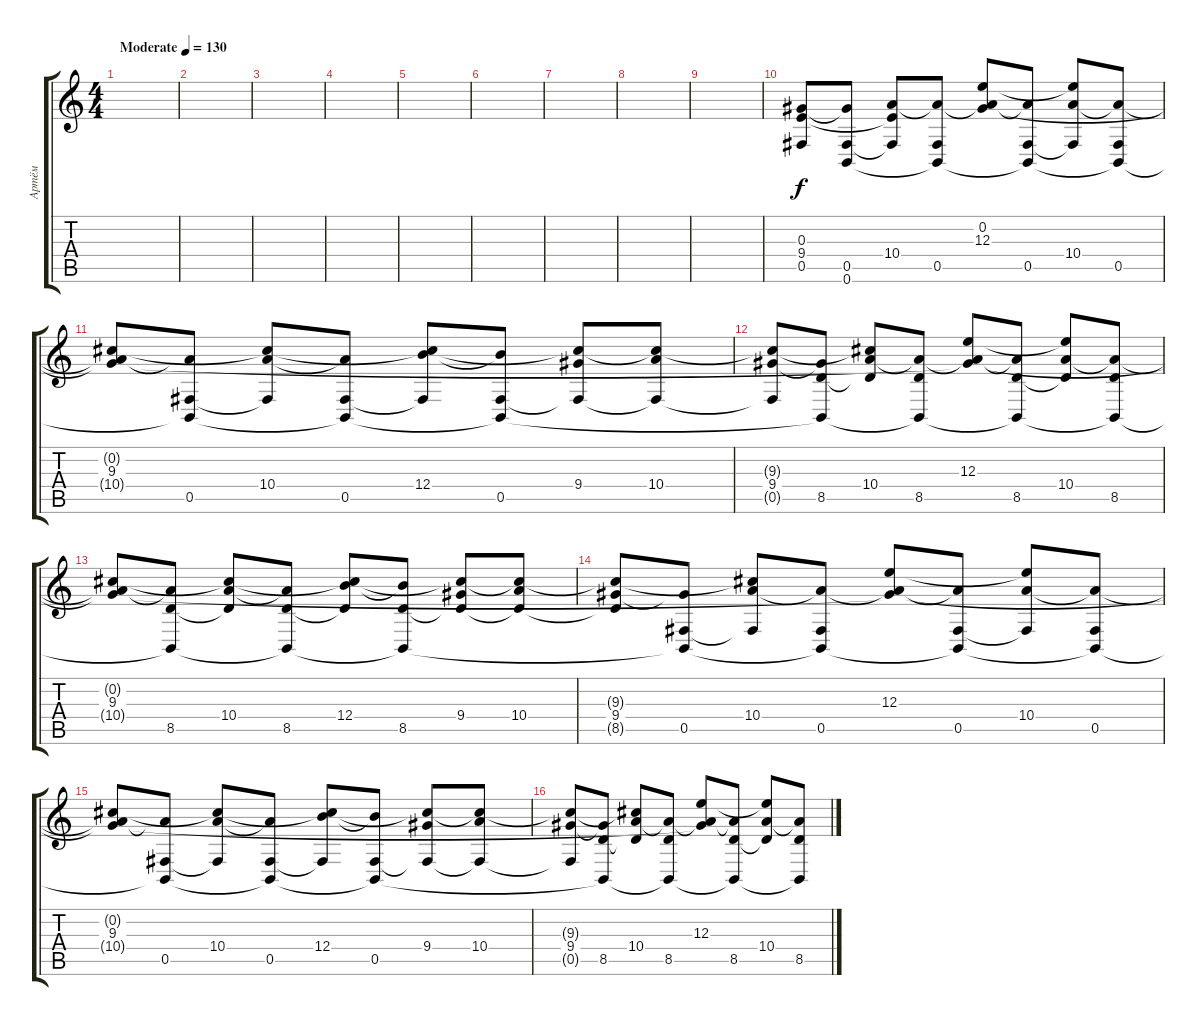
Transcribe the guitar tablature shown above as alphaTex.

\track ("Артём" "Артём") {instrument acousticguitarsteel}
\staff {score tabs}
\tuning (Db4 Ab3 E3 B2 Gb2 B1) {hide}
\ts (4 4)
\tempo (130 "Moderate")
\clef g2
\ks c
|
|
|
|
|
|
|
|
|
(0.3 9.4 0.5).8 (9.4{t} 0.5 0.6).8 (0.3{t} 10.4 0.5{t}).8 (10.4{t} 0.5 0.6{t}).8 (0.2 12.3 10.4{t}).8 (10.4{t} 0.5 0.6{t}).8 (12.3{t} 10.4 0.5{t}).8 (10.4{t} 0.5 0.6{t}).8 |
(0.2{t} 9.3 10.4{t}).8 (10.4{t} 0.5 0.6{t}).8 (9.3{t} 10.4 0.5{t}).8 (10.4{t} 0.5 0.6{t}).8 (9.3{t} 12.4 0.5{t}).8 (12.4{t} 0.5 0.6{t}).8 (9.3{t} 9.4 0.5{t}).8 (9.3{t} 10.4 0.5{t}).8 |
(9.3{t} 9.4 0.5{t}).8 (9.4{t} 8.5 0.6{t}).8 (9.3{t} 10.4 8.5{t}).8 (10.4{t} 8.5 0.6{t}).8 (0.2{t} 12.3 10.4{t}).8 (10.4{t} 8.5 0.6{t}).8 (12.3{t} 10.4 8.5{t}).8 (10.4{t} 8.5 0.6{t}).8 |
(0.2{t} 9.3 10.4{t}).8 (10.4{t} 8.5 0.6{t}).8 (9.3{t} 10.4 8.5{t}).8 (10.4{t} 8.5 0.6{t}).8 (9.3{t} 12.4 8.5{t}).8 (12.4{t} 8.5 0.6{t}).8 (9.3{t} 9.4 8.5{t}).8 (9.3{t} 10.4 8.5{t}).8 |
(9.3{t} 9.4 8.5{t}).8 (9.4{t} 0.5 0.6{t}).8 (9.3{t} 10.4 0.5{t}).8 (10.4{t} 0.5 0.6{t}).8 (0.2{t} 12.3 10.4{t}).8 (10.4{t} 0.5 0.6{t}).8 (12.3{t} 10.4 0.5{t}).8 (10.4{t} 0.5 0.6{t}).8 |
(0.2{t} 9.3 10.4{t}).8 (10.4{t} 0.5 0.6{t}).8 (9.3{t} 10.4 0.5{t}).8 (10.4{t} 0.5 0.6{t}).8 (9.3{t} 12.4 0.5{t}).8 (12.4{t} 0.5 0.6{t}).8 (9.3{t} 9.4 0.5{t}).8 (9.3{t} 10.4 0.5{t}).8 |
(9.3{t} 9.4 0.5{t}).8 (9.4{t} 8.5 0.6{t}).8 (9.3{t} 10.4 8.5{t}).8 (10.4{t} 8.5 0.6{t}).8 (0.2{t} 12.3 10.4{t}).8 (10.4{t} 8.5 0.6{t}).8 (12.3{t} 10.4 8.5{t}).8 (10.4{t} 8.5 0.6{t}).8
